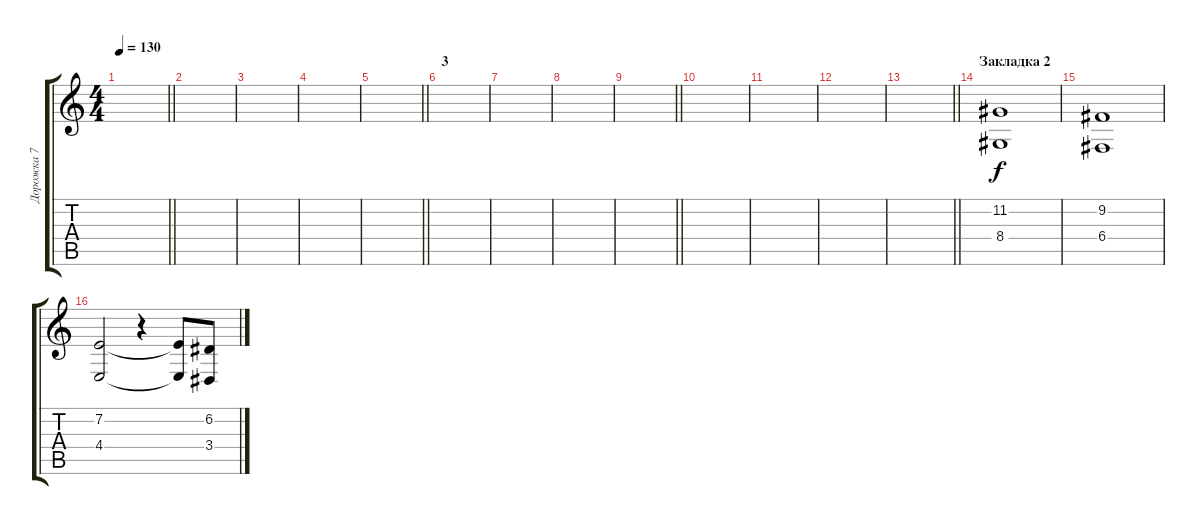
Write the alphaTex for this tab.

\track ("Дорожка 7" "Дорожка 7") {instrument stringensemble1}
\staff {score tabs}
\tuning (D4 A3 F3 C3 G2 C2) {hide}
\ts (4 4)
\tempo 130
\clef g2
\barLineRight lightlight
\ks c
|
|
|
|
\barLineRight lightlight
|
\section ("" "3")
|
|
|
\barLineRight lightlight
|
|
|
|
\barLineRight lightlight
|
\section ("" "Закладка 2")
(11.2 8.4).1 |
(9.2 6.4).1 |
(7.2 4.4).2 r.4 (7.2{t} 4.4{t}).8 (6.2 3.4).8
